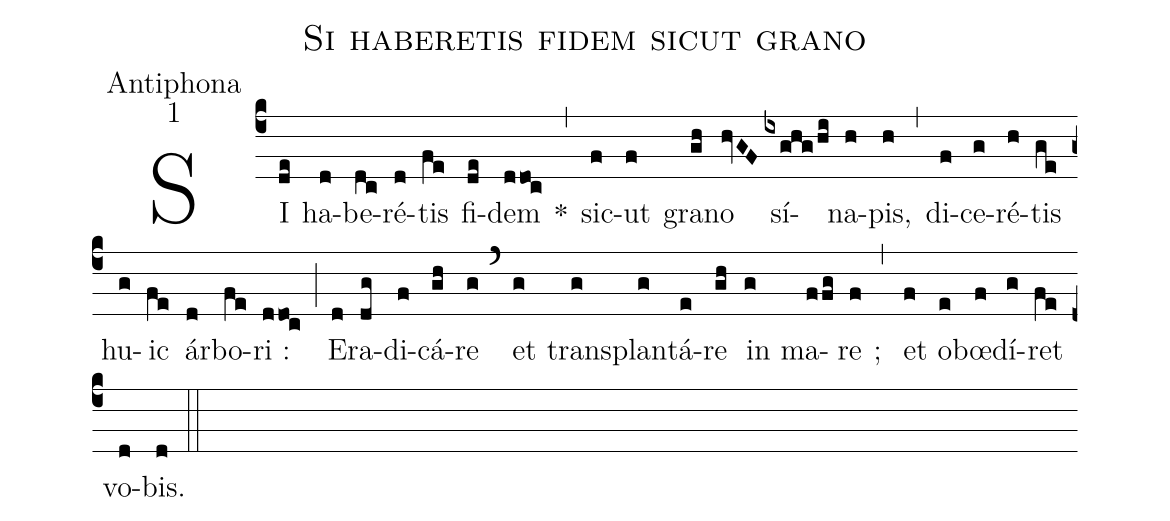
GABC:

name:Si haberetis fidem sicut grano;
office-part:Antiphona;
mode:1;
%%
(c4) SI(de) ha(d)be(dc)ré(d)tis(fe) fi(de)dem(ddoc) *(,) sic(f)ut(f) gra(gh)no(hvGF) sí(ixghg/hi)na(h)pis,(h) (,) di(f)ce(g)ré(h)tis(ge) hu(g)ic(fe) ár(d)bo(fe)ri :(ddoc) (;) E(d)ra(dg)di(f)cá(gh)re (g) (`) et(g) tran(g)splan(g)tá(e)re(gh) in(g) ma(ffg)re(f) ; (,) et(f) o(e)bœ(f)dí(g)ret(fe) vo(d)bis.(d) (::)
